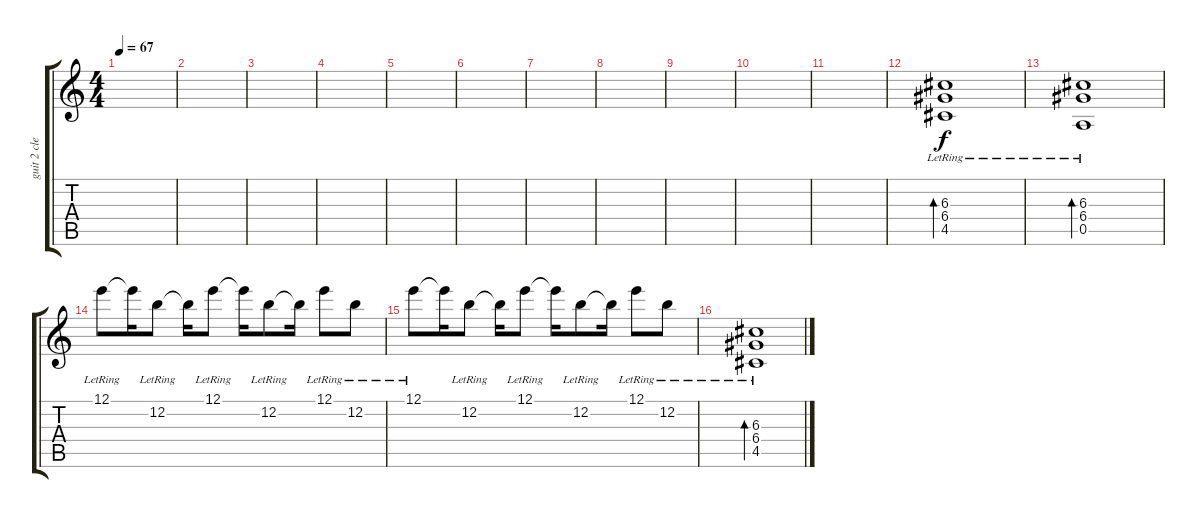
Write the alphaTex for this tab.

\track ("guit 2 clear" "guit 2 cle") {instrument acousticguitarnylon}
\staff {score tabs}
\tuning (E4 B3 G3 D3 A2 E2) {hide}
\ts (4 4)
\tempo 67
\clef g2
\ks c
|
|
|
|
|
|
|
|
|
|
|
(6.3{lr} 6.4 4.5).1{bd 60} |
(6.3{lr} 6.4 0.5).1{bd 60} |
12.1{lr}.8 12.1{t}.16 12.2{lr}.8 12.2{t}.16 12.1{lr}.8 12.1{t}.16 12.2{lr}.8 12.2{t}.16 12.1{lr}.8 12.2{lr}.8 |
12.1{lr}.8 12.1{t}.16 12.2{lr}.8 12.2{t}.16 12.1{lr}.8 12.1{t}.16 12.2{lr}.8 12.2{t}.16 12.1{lr}.8 12.2{lr}.8 |
(6.3{lr} 6.4 4.5).1{bd 60}
